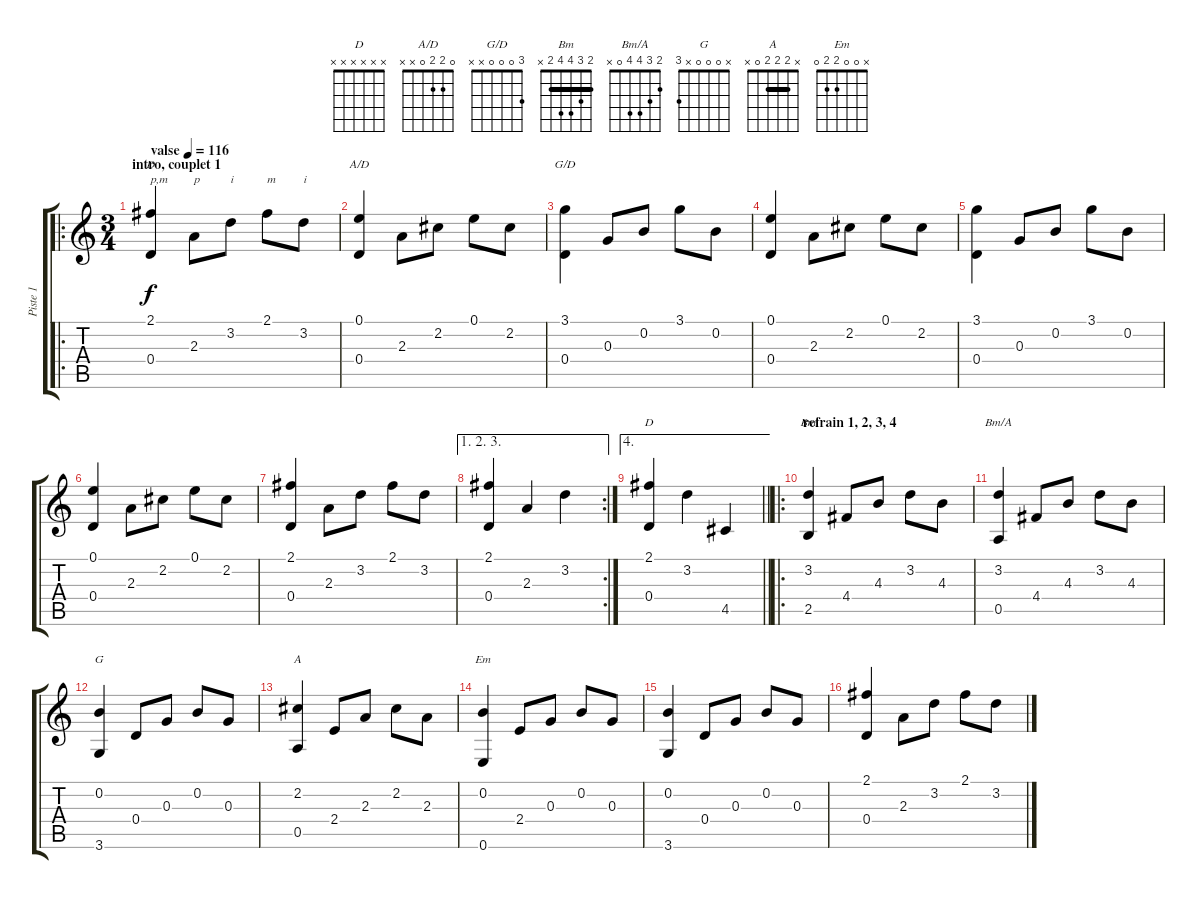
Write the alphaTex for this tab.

\track ("Piste 1" "Piste 1") {instrument acousticguitarsteel}
\staff {score tabs}
\tuning (E4 B3 G3 D3 A2 E2) {hide}
\chord ("D" 2 3 2 0 x x)
\chord ("A/D" 0 2 2 0 x x)
\chord ("G/D" 3 0 0 0 x x)
\chord ("D" x x x x x x)
\chord ("Bm" 2 3 4 4 2 x) {barre 2}
\chord ("Bm/A" 2 3 4 4 0 x)
\chord ("G" x 0 0 0 x 3)
\chord ("A" x 2 2 2 0 x) {barre 2}
\chord ("Em" x 0 0 2 2 0)
\ro
\ts (3 4)
\section ("" "intro, couplet 1")
\tempo (116 "valse")
\clef g2
\ks c
(2.1 0.4).4{ch "D" txt "p,m" dy f instrument acousticguitarsteel} 2.3.8{txt "p"} 3.2.8{txt "i"} 2.1.8{txt "m"} 3.2.8{txt "i"} |
(0.1 0.4).4{ch "A/D"} 2.3.8 2.2.8 0.1.8 2.2.8 |
(3.1 0.4).4{ch "G/D"} 0.3.8 0.2.8 3.1.8 0.2.8 |
(0.1 0.4).4 2.3.8 2.2.8 0.1.8 2.2.8 |
(3.1 0.4).4 0.3.8 0.2.8 3.1.8 0.2.8 |
(0.1 0.4).4 2.3.8 2.2.8 0.1.8 2.2.8 |
(2.1 0.4).4 2.3.8 3.2.8 2.1.8 3.2.8 |
\ae (1 2 3)
\rc 2
(2.1 0.4).4 2.3.4 3.2.4 |
\ae 4
\barLineRight lightlight
(2.1 0.4).4{ch "D"} 3.2.4 4.5.4 |
\ro
\section ("" "refrain 1, 2, 3, 4")
(3.2 2.5).4{ch "Bm"} 4.4.8 4.3.8 3.2.8 4.3.8 |
(3.2 0.5).4{ch "Bm/A"} 4.4.8 4.3.8 3.2.8 4.3.8 |
(0.2 3.6).4{ch "G"} 0.4.8 0.3.8 0.2.8 0.3.8 |
(2.2 0.5).4{ch "A"} 2.4.8 2.3.8 2.2.8 2.3.8 |
(0.2 0.6).4{ch "Em"} 2.4.8 0.3.8 0.2.8 0.3.8 |
(0.2 3.6).4 0.4.8 0.3.8 0.2.8 0.3.8 |
(2.1 0.4).4 2.3.8 3.2.8 2.1.8 3.2.8
